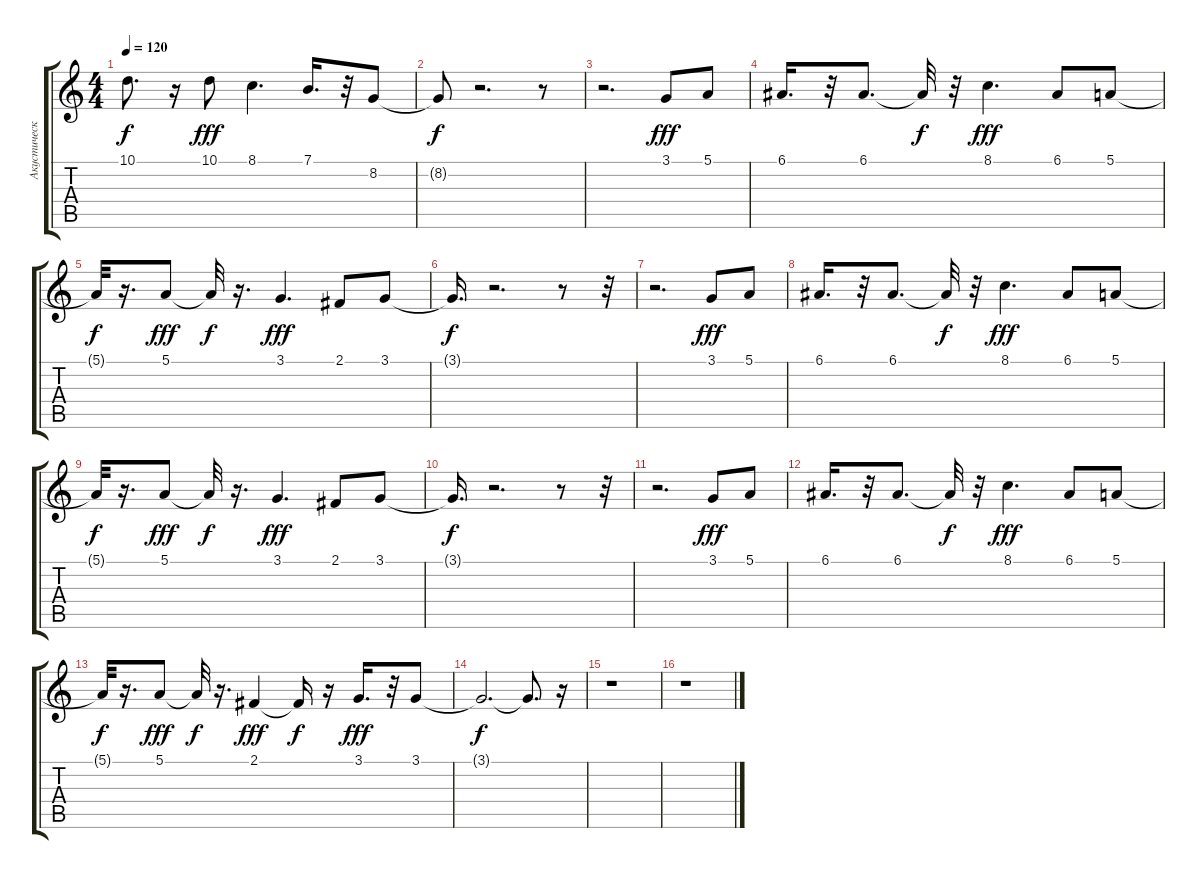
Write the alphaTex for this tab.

\track ("Акустический Гранд Роял" "Акустическ") {instrument acousticgrandpiano}
\staff {score tabs}
\tuning (E4 B3 G3 D3 A2 E2) {hide}
\ts (4 4)
\tempo 120
\clef g2
\ks c
10.1{t}.8{d dy f} r.16 10.1.8{dy fff} 8.1.4{d} 7.1.16{d} r.32 8.2.8 |
8.2{t}.8{dy f} r.2{d} r.8 |
r.2{d} 3.1.8{dy fff} 5.1.8 |
6.1.16{d} r.32 6.1.8{d} 6.1{t}.32{dy f} r.32 8.1.4{d dy fff} 6.1.8 5.1.8 |
5.1{t}.32{dy f} r.16{d} 5.1.8{dy fff} 5.1{t}.32{dy f} r.16{d} 3.1.4{d dy fff} 2.1.8 3.1.8 |
3.1{t}.16{d dy f} r.2{d} r.8 r.32 |
r.2{d} 3.1.8{dy fff} 5.1.8 |
6.1.16{d} r.32 6.1.8{d} 6.1{t}.32{dy f} r.32 8.1.4{d dy fff} 6.1.8 5.1.8 |
5.1{t}.32{dy f} r.16{d} 5.1.8{dy fff} 5.1{t}.32{dy f} r.16{d} 3.1.4{d dy fff} 2.1.8 3.1.8 |
3.1{t}.16{d dy f} r.2{d} r.8 r.32 |
r.2{d} 3.1.8{dy fff} 5.1.8 |
6.1.16{d} r.32 6.1.8{d} 6.1{t}.32{dy f} r.32 8.1.4{d dy fff} 6.1.8 5.1.8 |
5.1{t}.32{dy f} r.16{d} 5.1.8{dy fff} 5.1{t}.32{dy f} r.16{d} 2.1.4{dy fff} 2.1{t}.16{dy f} r.16 3.1.16{d dy fff} r.32 3.1.8 |
3.1{t}.2{d dy f} 3.1{t}.8{d} r.16 |
r.1 |
r.1
